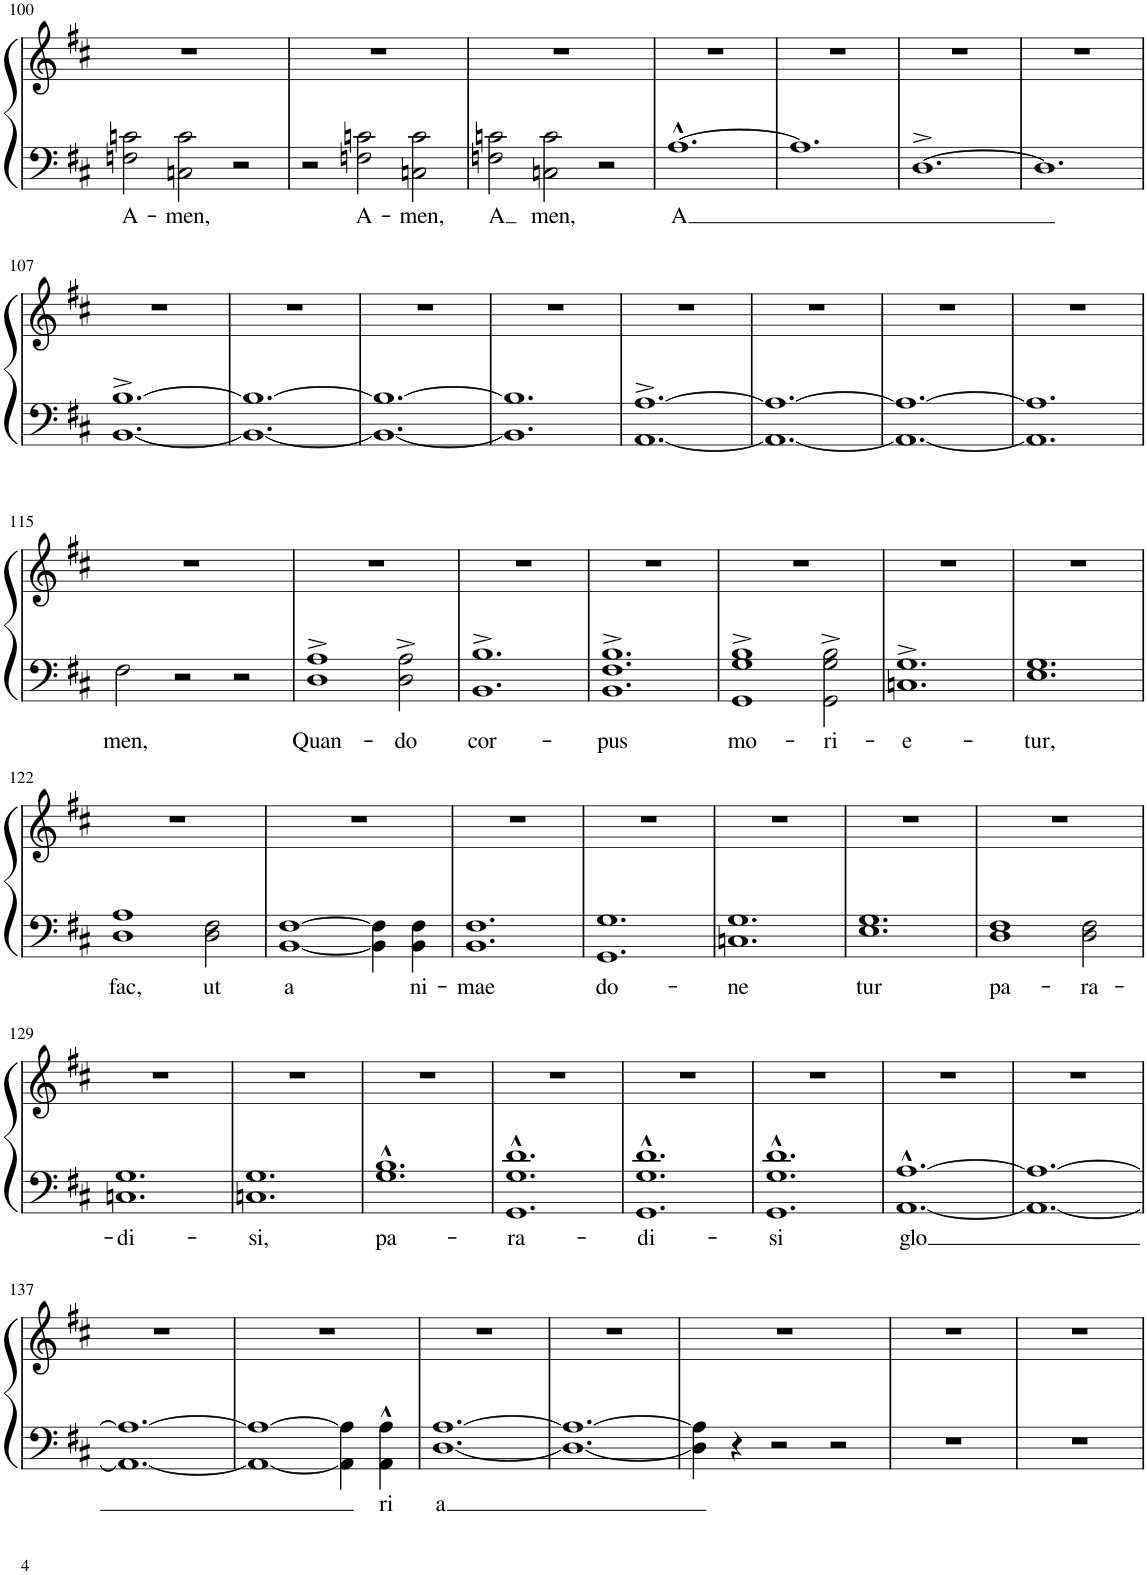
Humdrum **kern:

**kern	**text	**kern
*part1	*part1	*part1
*staff2	*staff2	*staff1
*I"Piano	*	*
*I'Pno.	*	*
!!LO:PB:g=z
*clefF4	*	*clefG2
*k[f#c#]	*	*k[f#c#]
*M3/2	*	*M3/2
=100	=100	=100
!	!LO:LY:b	!
2Fn\ 2cn\	A-	1.r
!	!LO:LY:b	!
2Cn\ 2c\	-men,	.
2r	.	.
=101	=101	=101
2r	.	1.r
!	!LO:LY:b	!
2Fn\ 2cn\	A-	.
!	!LO:LY:b	!
2Cn\ 2c\	-men,	.
=102	=102	=102
!	!LO:LY:b	!
2Fn\ 2cn\	A	1.r
!	!LO:LY:b	!
2Cn\ 2c\	men,	.
2r	.	.
=103	=103	=103
!	!LO:LY:b	!
[1.A^^	A	1.r
=104	=104	=104
1.A]	.	1.r
=105	=105	=105
[1.D^	.	1.r
=106	=106	=106
1.D]	.	1.r
!!LO:LB:g=z
=107	=107	=107
[1.BB^ [1.B^	.	1.r
=108	=108	=108
1.BB_ 1.B_	.	1.r
=109	=109	=109
1.BB_ 1.B_	.	1.r
=110	=110	=110
1.BB] 1.B]	.	1.r
=111	=111	=111
[1.AA^ [1.A^	.	1.r
=112	=112	=112
1.AA_ 1.A_	.	1.r
=113	=113	=113
1.AA_ 1.A_	.	1.r
=114	=114	=114
1.AA] 1.A]	.	1.r
!!LO:LB:g=z
=115	=115	=115
!	!LO:LY:b	!
2F#\	men,	1.r
2r	.	.
2r	.	.
=116	=116	=116
!	!LO:LY:b	!
1D^ 1A^	Quan-	1.r
!	!LO:LY:b	!
2D\^ 2A\^	-do	.
=117	=117	=117
!	!LO:LY:b	!
1.BB^ 1.B^	cor-	1.r
=118	=118	=118
!	!LO:LY:b	!
1.BB^ 1.F#^ 1.B^	-pus	1.r
=119	=119	=119
!	!LO:LY:b	!
1GG^ 1G^ 1B^	mo-	1.r
!	!LO:LY:b	!
2GG\^ 2G\^ 2B\^	-ri-	.
=120	=120	=120
!	!LO:LY:b	!
1.Cn^ 1.G^	-e-	1.r
=121	=121	=121
!	!LO:LY:b	!
1.E 1.G	-tur,	1.r
!!LO:LB:g=z
=122	=122	=122
!	!LO:LY:b	!
1D 1A	fac,	1.r
!	!LO:LY:b	!
2D\ 2F#\	ut	.
=123	=123	=123
!	!LO:LY:b	!
[1BB [1F#	a	1.r
4BB\] 4F#\]	.	.
!	!LO:LY:b	!
4BB\ 4F#\	ni-	.
=124	=124	=124
!	!LO:LY:b	!
1.BB 1.F#	-mae	1.r
=125	=125	=125
!	!LO:LY:b	!
1.GG 1.G	do-	1.r
=126	=126	=126
!	!LO:LY:b	!
1.Cn 1.G	-ne	1.r
=127	=127	=127
!	!LO:LY:b	!
1.E 1.G	tur	1.r
=128	=128	=128
!	!LO:LY:b	!
1D 1F#	pa-	1.r
!	!LO:LY:b	!
2D\ 2F#\	-ra-	.
!!LO:LB:g=z
=129	=129	=129
!	!LO:LY:b	!
1.Cn 1.G	-di-	1.r
=130	=130	=130
!	!LO:LY:b	!
1.Cn 1.G	-si,	1.r
=131	=131	=131
!	!LO:LY:b	!
1.G^^ 1.B^^	pa-	1.r
=132	=132	=132
!	!LO:LY:b	!
1.GG^^ 1.G^^ 1.d^^	-ra-	1.r
=133	=133	=133
!	!LO:LY:b	!
1.GG^^ 1.G^^ 1.d^^	-di-	1.r
=134	=134	=134
!	!LO:LY:b	!
1.GG^^ 1.G^^ 1.d^^	-si	1.r
=135	=135	=135
!	!LO:LY:b	!
[1.AA^^ [1.A^^	-glo	1.r
=136	=136	=136
1.AA_ 1.A_	.	1.r
!!LO:LB:g=z
=137	=137	=137
1.AA_ 1.A_	.	1.r
=138	=138	=138
1AA_ 1A_	.	1.r
4AA\] 4A\]	.	.
!	!LO:LY:b	!
4AA\^^ 4A\^^	ri	.
=139	=139	=139
!	!LO:LY:b	!
[1.D [1.A	a	1.r
=140	=140	=140
1.D_ 1.A_	.	1.r
=141	=141	=141
4D\] 4A\]	.	1.r
4r	.	.
2r	.	.
2r	.	.
=142	=142	=142
1.r	.	1.r
=143	=143	=143
1.r	.	1.r
=	=	=
*-	*-	*-
